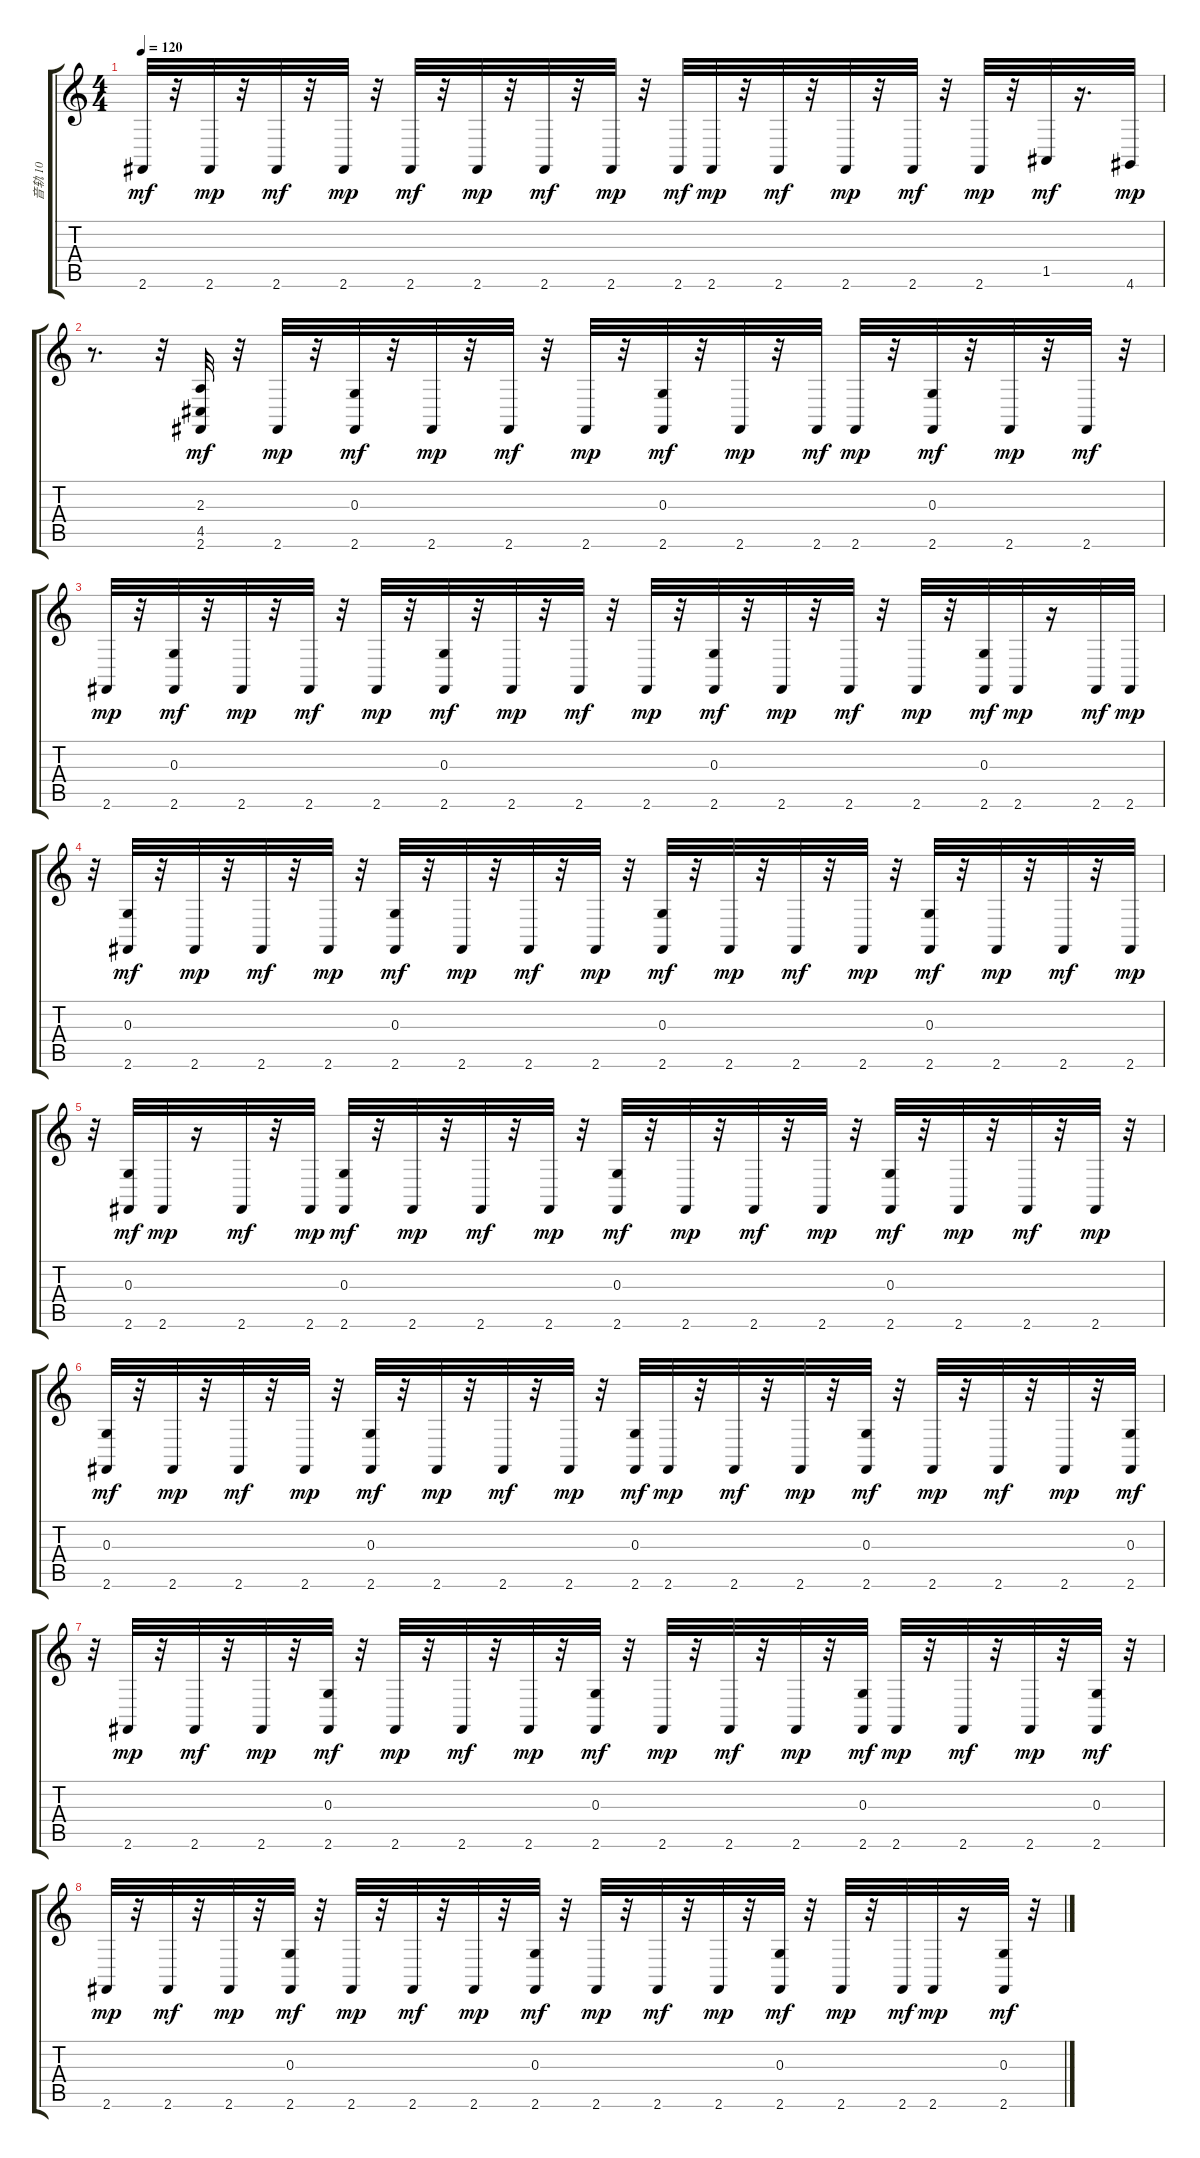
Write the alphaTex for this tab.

\track ("音轨 10" "音轨 10") {instrument acousticgrandpiano}
\staff {score tabs}
\tuning (E4 B3 G3 D3 A2 E2) {hide}
\ts (4 4)
\tempo 120
\clef g2
\ks c
2.6.32{dy mf} r.32 2.6.32{dy mp} r.32 2.6.32{dy mf} r.32 2.6.32{dy mp} r.32 2.6.32{dy mf} r.32 2.6.32{dy mp} r.32 2.6.32{dy mf} r.32 2.6.32{dy mp} r.32 2.6.32{dy mf} 2.6.32{dy mp} r.32 2.6.32{dy mf} r.32 2.6.32{dy mp} r.32 2.6.32{dy mf} r.32 2.6.32{dy mp} r.32 1.5.32{dy mf} r.16{d} 4.6.32{dy mp} |
r.8{d} r.32 (2.3 4.5 2.6).32{dy mf} r.32 2.6.32{dy mp} r.32 (0.3 2.6).32{dy mf} r.32 2.6.32{dy mp} r.32 2.6.32{dy mf} r.32 2.6.32{dy mp} r.32 (0.3 2.6).32{dy mf} r.32 2.6.32{dy mp} r.32 2.6.32{dy mf} 2.6.32{dy mp} r.32 (0.3 2.6).32{dy mf} r.32 2.6.32{dy mp} r.32 2.6.32{dy mf} r.32 |
2.6.32{dy mp} r.32 (0.3 2.6).32{dy mf} r.32 2.6.32{dy mp} r.32 2.6.32{dy mf} r.32 2.6.32{dy mp} r.32 (0.3 2.6).32{dy mf} r.32 2.6.32{dy mp} r.32 2.6.32{dy mf} r.32 2.6.32{dy mp} r.32 (0.3 2.6).32{dy mf} r.32 2.6.32{dy mp} r.32 2.6.32{dy mf} r.32 2.6.32{dy mp} r.32 (0.3 2.6).32{dy mf} 2.6.32{dy mp} r.16 2.6.32{dy mf} 2.6.32{dy mp} |
r.32 (0.3 2.6).32{dy mf} r.32 2.6.32{dy mp} r.32 2.6.32{dy mf} r.32 2.6.32{dy mp} r.32 (0.3 2.6).32{dy mf} r.32 2.6.32{dy mp} r.32 2.6.32{dy mf} r.32 2.6.32{dy mp} r.32 (0.3 2.6).32{dy mf} r.32 2.6.32{dy mp} r.32 2.6.32{dy mf} r.32 2.6.32{dy mp} r.32 (0.3 2.6).32{dy mf} r.32 2.6.32{dy mp} r.32 2.6.32{dy mf} r.32 2.6.32{dy mp} |
r.32 (0.3 2.6).32{dy mf} 2.6.32{dy mp} r.16 2.6.32{dy mf} r.32 2.6.32{dy mp} (0.3 2.6).32{dy mf} r.32 2.6.32{dy mp} r.32 2.6.32{dy mf} r.32 2.6.32{dy mp} r.32 (0.3 2.6).32{dy mf} r.32 2.6.32{dy mp} r.32 2.6.32{dy mf} r.32 2.6.32{dy mp} r.32 (0.3 2.6).32{dy mf} r.32 2.6.32{dy mp} r.32 2.6.32{dy mf} r.32 2.6.32{dy mp} r.32 |
(0.3 2.6).32{dy mf} r.32 2.6.32{dy mp} r.32 2.6.32{dy mf} r.32 2.6.32{dy mp} r.32 (0.3 2.6).32{dy mf} r.32 2.6.32{dy mp} r.32 2.6.32{dy mf} r.32 2.6.32{dy mp} r.32 (0.3 2.6).32{dy mf} 2.6.32{dy mp} r.32 2.6.32{dy mf} r.32 2.6.32{dy mp} r.32 (0.3 2.6).32{dy mf} r.32 2.6.32{dy mp} r.32 2.6.32{dy mf} r.32 2.6.32{dy mp} r.32 (0.3 2.6).32{dy mf} |
r.32 2.6.32{dy mp} r.32 2.6.32{dy mf} r.32 2.6.32{dy mp} r.32 (0.3 2.6).32{dy mf} r.32 2.6.32{dy mp} r.32 2.6.32{dy mf} r.32 2.6.32{dy mp} r.32 (0.3 2.6).32{dy mf} r.32 2.6.32{dy mp} r.32 2.6.32{dy mf} r.32 2.6.32{dy mp} r.32 (0.3 2.6).32{dy mf} 2.6.32{dy mp} r.32 2.6.32{dy mf} r.32 2.6.32{dy mp} r.32 (0.3 2.6).32{dy mf} r.32 |
2.6.32{dy mp} r.32 2.6.32{dy mf} r.32 2.6.32{dy mp} r.32 (0.3 2.6).32{dy mf} r.32 2.6.32{dy mp} r.32 2.6.32{dy mf} r.32 2.6.32{dy mp} r.32 (0.3 2.6).32{dy mf} r.32 2.6.32{dy mp} r.32 2.6.32{dy mf} r.32 2.6.32{dy mp} r.32 (0.3 2.6).32{dy mf} r.32 2.6.32{dy mp} r.32 2.6.32{dy mf} 2.6.32{dy mp} r.16 (0.3 2.6).32{dy mf} r.32
